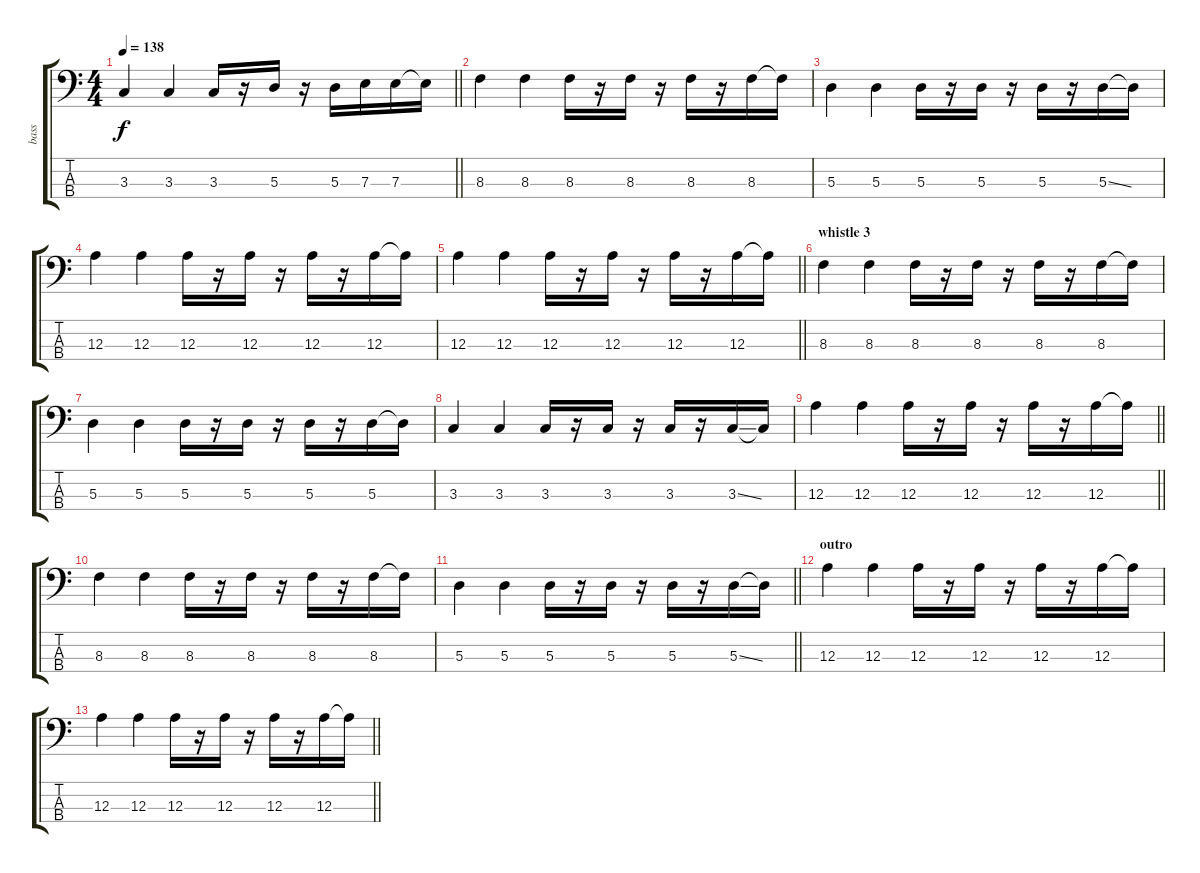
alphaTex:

\track ("bass" "bass") {instrument acousticbass}
\staff {score tabs}
\tuning (G2 D2 A1 E1) {hide}
\ts (4 4)
\tempo 138
\clef f4
\barLineRight lightlight
\ks c
3.3.4{dy f} 3.3.4 3.3.16 r.16 5.3.16 r.16 5.3.16 7.3.16 7.3.16 7.3{t}.16 |
8.3.4 8.3.4 8.3.16 r.16 8.3.16 r.16 8.3.16 r.16 8.3.16 8.3{t}.16 |
5.3.4 5.3.4 5.3.16 r.16 5.3.16 r.16 5.3.16 r.16 5.3{ss}.16 5.3{t}.16 |
12.3.4 12.3.4 12.3.16 r.16 12.3.16 r.16 12.3.16 r.16 12.3.16 12.3{t}.16 |
\barLineRight lightlight
12.3.4 12.3.4 12.3.16 r.16 12.3.16 r.16 12.3.16 r.16 12.3.16 12.3{t}.16 |
\section ("" "whistle 3")
8.3.4 8.3.4 8.3.16 r.16 8.3.16 r.16 8.3.16 r.16 8.3.16 8.3{t}.16 |
5.3.4 5.3.4 5.3.16 r.16 5.3.16 r.16 5.3.16 r.16 5.3.16 5.3{t}.16 |
3.3.4 3.3.4 3.3.16 r.16 3.3.16 r.16 3.3.16 r.16 3.3{ss}.16 3.3{t}.16 |
\barLineRight lightlight
12.3.4 12.3.4 12.3.16 r.16 12.3.16 r.16 12.3.16 r.16 12.3.16 12.3{t}.16 |
8.3.4 8.3.4 8.3.16 r.16 8.3.16 r.16 8.3.16 r.16 8.3.16 8.3{t}.16 |
\barLineRight lightlight
5.3.4 5.3.4 5.3.16 r.16 5.3.16 r.16 5.3.16 r.16 5.3{ss}.16 5.3{t}.16 |
\section ("" "outro")
12.3.4 12.3.4 12.3.16 r.16 12.3.16 r.16 12.3.16 r.16 12.3.16 12.3{t}.16 |
\barLineRight lightlight
12.3.4 12.3.4 12.3.16 r.16 12.3.16 r.16 12.3.16 r.16 12.3.16 12.3{t}.16
